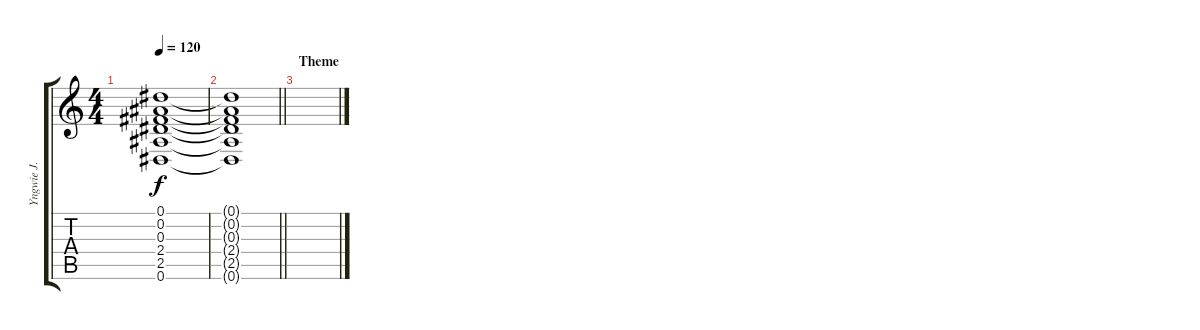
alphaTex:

\track ("Yngwie J. Malmsteen" "Yngwie J. ") {instrument acousticguitarnylon}
\staff {score tabs}
\tuning (Eb4 Bb3 Gb3 Db3 Ab2 Eb2) {hide}
\ts (4 4)
\tempo 120
\clef g2
\ks c
(0.1{t} 0.2{t} 0.3{t} 2.4{t} 2.5{t} 0.6{t}).1{dy f} |
\barLineRight lightlight
(0.1{t} 0.2{t} 0.3{t} 2.4{t} 2.5{t} 0.6{t}).1 |
\section ("" "Theme")
